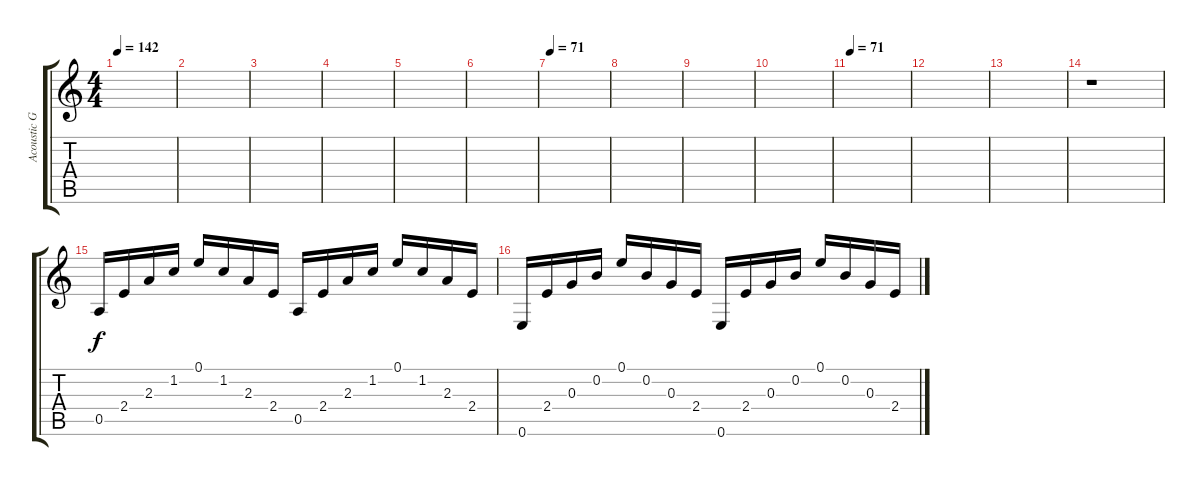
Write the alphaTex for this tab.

\track ("Acoustic Guitar" "Acoustic G") {instrument acousticguitarsteel}
\staff {score tabs}
\tuning (E4 B3 G3 D3 A2 E2) {hide}
\ts (4 4)
\tempo 142
\clef g2
\ks c
|
|
|
|
|
|
\tempo 71
|
|
|
|
\tempo 71
|
|
|
r.1 |
0.5.16 2.4.16 2.3.16 1.2.16 0.1.16 1.2.16 2.3.16 2.4.16 0.5.16 2.4.16 2.3.16 1.2.16 0.1.16 1.2.16 2.3.16 2.4.16 |
0.6.16 2.4.16 0.3.16 0.2.16 0.1.16 0.2.16 0.3.16 2.4.16 0.6.16 2.4.16 0.3.16 0.2.16 0.1.16 0.2.16 0.3.16 2.4.16
